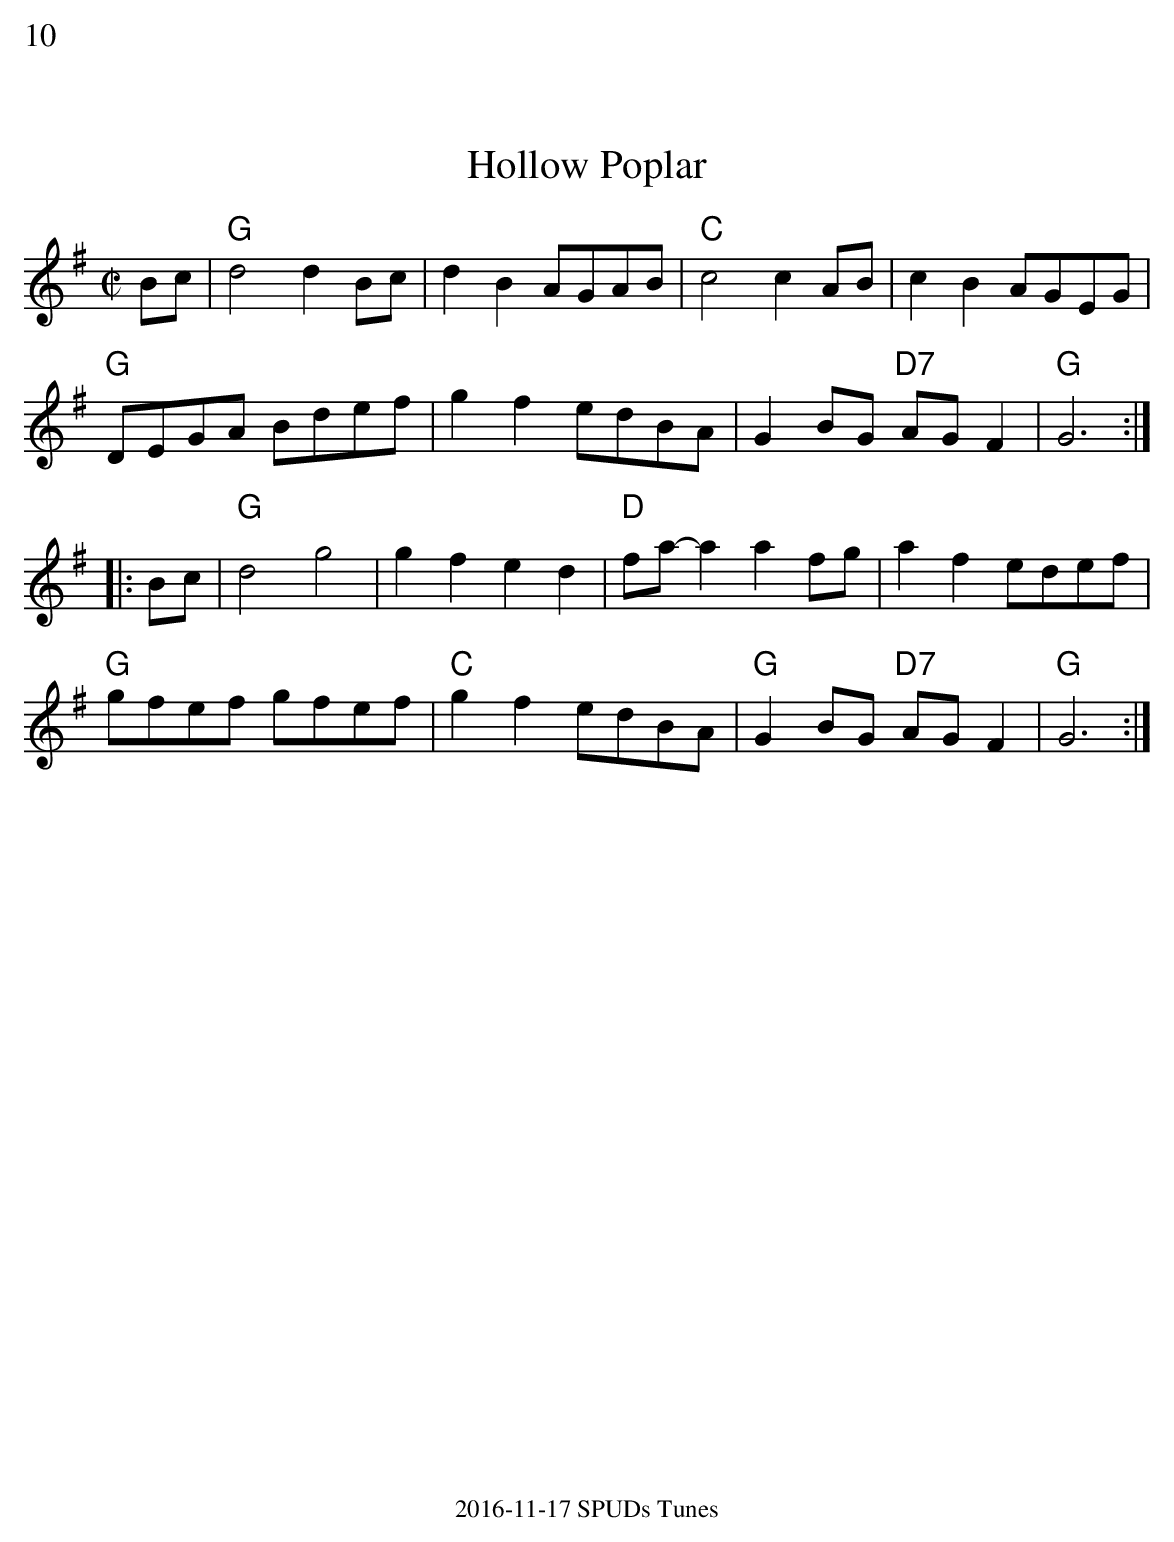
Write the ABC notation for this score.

X:1
%%text 10
T:Hollow Poplar
M:C|
K:G
Bc|"G"d4d2 Bc|d2B2 AGAB|"C"c4 c2 AB|c2B2 AGEG|
"G"DEGA Bdef|g2f2 edBA| G2 BG "D7"AG F2|"G"G6:|
|:Bc|"G"d4g4|g2f2e2d2|"D"fa-a2 a2 fg|a2f2 edef|
"G"gfef gfef|"C"g2 f2 edBA| "G"G2 BG "D7"AG F2|"G" G6:|
